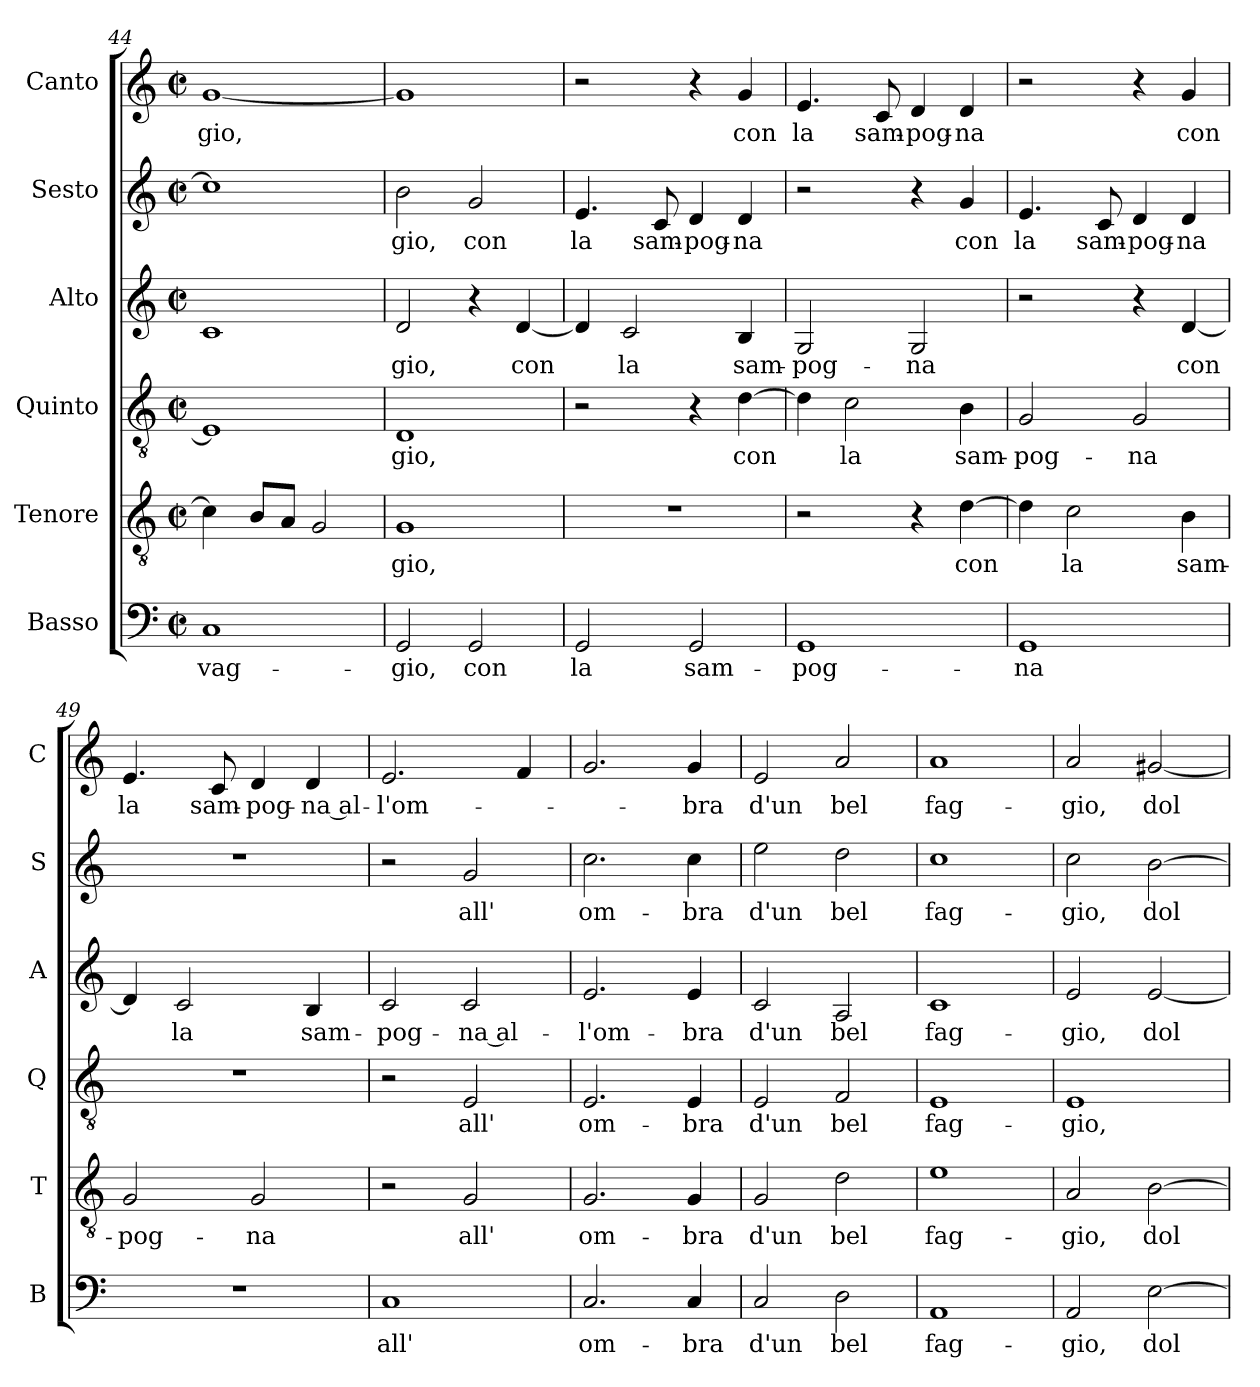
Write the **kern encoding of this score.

**kern	**text	**kern	**text	**kern	**text	**kern	**text	**kern	**text	**kern	**text
*part6	*part6	*part5	*part5	*part4	*part4	*part3	*part3	*part2	*part2	*part1	*part1
*staff6	*staff6	*staff5	*staff5	*staff4	*staff4	*staff3	*staff3	*staff2	*staff2	*staff1	*staff1
*I"Basso	*	*I"Tenore	*	*I"Quinto	*	*I"Alto	*	*I"Sesto	*	*I"Canto	*
*I'B	*	*I'T	*	*I'Q	*	*I'A	*	*I'S	*	*I'C	*
*clefF4	*	*clefGv2	*	*clefGv2	*	*clefG2	*	*clefG2	*	*clefG2	*
*k[]	*	*k[]	*	*k[]	*	*k[]	*	*k[]	*	*k[]	*
*C:	*	*C:	*	*C:	*	*C:	*	*C:	*	*C:	*
*M2/2	*	*M2/2	*	*M2/2	*	*M2/2	*	*M2/2	*	*M2/2	*
*met(c|)	*	*met(c|)	*	*met(c|)	*	*met(c|)	*	*met(c|)	*	*met(c|)	*
=44	=44	=44	=44	=44	=44	=44	=44	=44	=44	=44	=44
!	!LO:LY:b	!	!	!	!	!	!	!	!	!	!LO:LY:b
1C	-vag-	4c\]	.	1E]	.	1c	.	1cc]	.	[1g	-gio,
.	.	8B/L	.	.	.	.	.	.	.	.	.
.	.	8A/J	.	.	.	.	.	.	.	.	.
.	.	2G/	.	.	.	.	.	.	.	.	.
!!LO:PB:g=z
=45	=45	=45	=45	=45	=45	=45	=45	=45	=45	=45	=45
!	!LO:LY:b	!	!LO:LY:b	!	!LO:LY:b	!	!LO:LY:b	!	!LO:LY:b	!	!
2GG/	-gio,	1G	-gio,	1D	-gio,	2d/	-gio,	2b\	-gio,	1g]	.
!	!LO:LY:b	!	!	!	!	!	!	!	!LO:LY:b	!	!
2GG/	con	.	.	.	.	4r	.	2g/	con	.	.
!	!	!	!	!	!	!	!LO:LY:b	!	!	!	!
.	.	.	.	.	.	[4d/	con	.	.	.	.
=46	=46	=46	=46	=46	=46	=46	=46	=46	=46	=46	=46
!	!LO:LY:b	!	!	!	!	!	!	!	!LO:LY:b	!	!
2GG/	la	1r	.	2r	.	4d/]	.	4.e/	la	2r	.
!	!	!	!	!	!	!	!LO:LY:b	!	!	!	!
.	.	.	.	.	.	2c/	la	.	.	.	.
!	!	!	!	!	!	!	!	!	!LO:LY:b	!	!
.	.	.	.	.	.	.	.	8c/	sam-	.	.
!	!LO:LY:b	!	!	!	!	!	!	!	!LO:LY:b	!	!
2GG/	sam-	.	.	4r	.	.	.	4d/	-pog-	4r	.
!	!	!	!	!	!LO:LY:b	!	!LO:LY:b	!	!LO:LY:b	!	!LO:LY:b
.	.	.	.	[4d\	con	4B/	sam-	4d/	-na	4g/	con
=47	=47	=47	=47	=47	=47	=47	=47	=47	=47	=47	=47
!	!LO:LY:b	!	!	!	!	!	!LO:LY:b	!	!	!	!LO:LY:b
1GG	-pog-	2r	.	4d\]	.	2G/	-pog-	2r	.	4.e/	la
!	!	!	!	!	!LO:LY:b	!	!	!	!	!	!
.	.	.	.	2c\	la	.	.	.	.	.	.
!	!	!	!	!	!	!	!	!	!	!	!LO:LY:b
.	.	.	.	.	.	.	.	.	.	8c/	sam-
!	!	!	!	!	!	!	!LO:LY:b	!	!	!	!LO:LY:b
.	.	4r	.	.	.	2G/	-na	4r	.	4d/	-pog-
!	!	!	!LO:LY:b	!	!LO:LY:b	!	!	!	!LO:LY:b	!	!LO:LY:b
.	.	[4d\	con	4B\	sam-	.	.	4g/	con	4d/	-na
=48	=48	=48	=48	=48	=48	=48	=48	=48	=48	=48	=48
!	!LO:LY:b	!	!	!	!LO:LY:b	!	!	!	!LO:LY:b	!	!
1GG	-na	4d\]	.	2G/	-pog-	2r	.	4.e/	la	2r	.
!	!	!	!LO:LY:b	!	!	!	!	!	!	!	!
.	.	2c\	la	.	.	.	.	.	.	.	.
!	!	!	!	!	!	!	!	!	!LO:LY:b	!	!
.	.	.	.	.	.	.	.	8c/	sam-	.	.
!	!	!	!	!	!LO:LY:b	!	!	!	!LO:LY:b	!	!
.	.	.	.	2G/	-na	4r	.	4d/	-pog-	4r	.
!	!	!	!LO:LY:b	!	!	!	!LO:LY:b	!	!LO:LY:b	!	!LO:LY:b
.	.	4B\	sam-	.	.	[4d/	con	4d/	-na	4g/	con
=49	=49	=49	=49	=49	=49	=49	=49	=49	=49	=49	=49
!	!	!	!LO:LY:b	!	!	!	!	!	!	!	!LO:LY:b
1r	.	2G/	-pog-	1r	.	4d/]	.	1r	.	4.e/	la
!	!	!	!	!	!	!	!LO:LY:b	!	!	!	!
.	.	.	.	.	.	2c/	la	.	.	.	.
!	!	!	!	!	!	!	!	!	!	!	!LO:LY:b
.	.	.	.	.	.	.	.	.	.	8c/	sam-
!	!	!	!LO:LY:b	!	!	!	!	!	!	!	!LO:LY:b
.	.	2G/	-na	.	.	.	.	.	.	4d/	-pog-
!	!	!	!	!	!	!	!LO:LY:b	!	!	!	!LO:LY:b
.	.	.	.	.	.	4B/	sam-	.	.	4d/	-na al-
=50	=50	=50	=50	=50	=50	=50	=50	=50	=50	=50	=50
!	!LO:LY:b	!	!	!	!	!	!LO:LY:b	!	!	!	!LO:LY:b
1C	all'	2r	.	2r	.	2c/	-pog-	2r	.	2.e/	-l'om-
!	!	!	!LO:LY:b	!	!LO:LY:b	!	!LO:LY:b	!	!LO:LY:b	!	!
.	.	2G/	all'	2E/	all'	2c/	-na al-	2g/	all'	.	.
.	.	.	.	.	.	.	.	.	.	4f/	.
=51	=51	=51	=51	=51	=51	=51	=51	=51	=51	=51	=51
!	!LO:LY:b	!	!LO:LY:b	!	!LO:LY:b	!	!LO:LY:b	!	!LO:LY:b	!	!
2.C/	om-	2.G/	om-	2.E/	om-	2.e/	-l'om-	2.cc\	om-	2.g/	.
!	!LO:LY:b	!	!LO:LY:b	!	!LO:LY:b	!	!LO:LY:b	!	!LO:LY:b	!	!LO:LY:b
4C/	-bra	4G/	-bra	4E/	-bra	4e/	-bra	4cc\	-bra	4g/	-bra
!!LO:LB:g=z
=52	=52	=52	=52	=52	=52	=52	=52	=52	=52	=52	=52
!	!LO:LY:b	!	!LO:LY:b	!	!LO:LY:b	!	!LO:LY:b	!	!LO:LY:b	!	!LO:LY:b
2C/	d'un	2G/	d'un	2E/	d'un	2c/	d'un	2ee\	d'un	2e/	d'un
!	!LO:LY:b	!	!LO:LY:b	!	!LO:LY:b	!	!LO:LY:b	!	!LO:LY:b	!	!LO:LY:b
2D\	bel	2d\	bel	2F/	bel	2A/	bel	2dd\	bel	2a/	bel
=53	=53	=53	=53	=53	=53	=53	=53	=53	=53	=53	=53
!	!LO:LY:b	!	!LO:LY:b	!	!LO:LY:b	!	!LO:LY:b	!	!LO:LY:b	!	!LO:LY:b
1AA	fag-	1e	fag-	1E	fag-	1c	fag-	1cc	fag-	1a	fag-
=54	=54	=54	=54	=54	=54	=54	=54	=54	=54	=54	=54
!	!LO:LY:b	!	!LO:LY:b	!	!LO:LY:b	!	!LO:LY:b	!	!LO:LY:b	!	!LO:LY:b
2AA/	-gio,	2A/	-gio,	1E	-gio,	2e/	-gio,	2cc\	-gio,	2a/	-gio,
!	!LO:LY:b	!	!LO:LY:b	!	!	!	!LO:LY:b	!	!LO:LY:b	!	!LO:LY:b
[2E\	dol-	[2B\	dol-	.	.	[2e/	dol-	[2b\	dol-	[2g#X/	dol-
=	=	=	=	=	=	=	=	=	=	=	=
*-	*-	*-	*-	*-	*-	*-	*-	*-	*-	*-	*-
